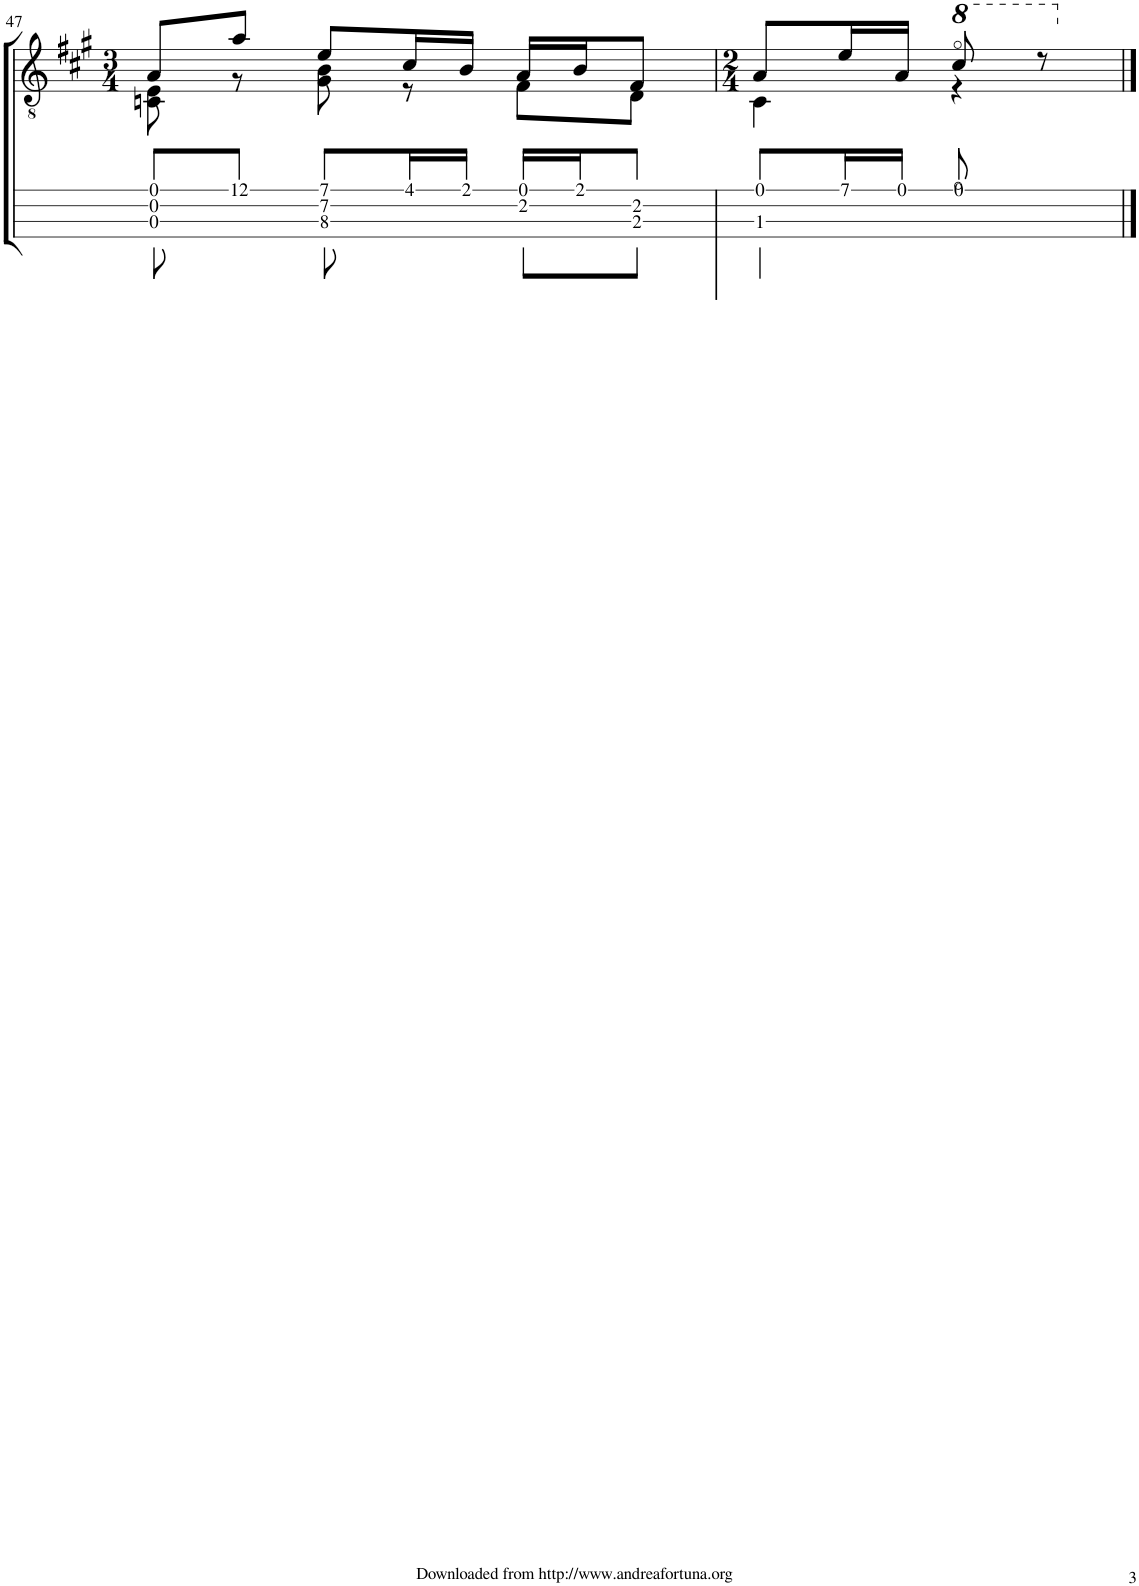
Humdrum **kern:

**kern	**kern
*part1	*part1
*staff2	*staff1
*I"Ukulele	*
!!LO:PB:g=z
*	*clefGv2
*k[f#c#g#]	*k[f#c#g#]
*M3/4	*M3/4
=47	=47
*^	*^
8A/L	8C\ 8E\	8A/L	8Cn\ 8E\
8a/J	8r	8a/J	8r
8e/L	8G#\ 8B\	8e/L	8G#\ 8B\
16c#/L	8r	16c#/L	8r
16B/JJ	.	16B/JJ	.
16A/LL	8F#\L	16A/LL	8F#\L
16B/J	.	16B/J	.
8F#/J	8D\J	8F#/J	8D\J
=48	=48	=48	=48
*M2/4	*	*M2/4	*
8A/L	4C#\	8A/L	4C#\
16e/L	.	16e/L	.
16A/JJ	.	16A/JJ	.
*8va	*	*	*
*	*	*8va	*
8cc#/	4r	8cc#/	4r
8r	.	8r	.
*v	*v	*	*
*	*v	*v
*X8va	*
*	*X8va
==	==
*-	*-
